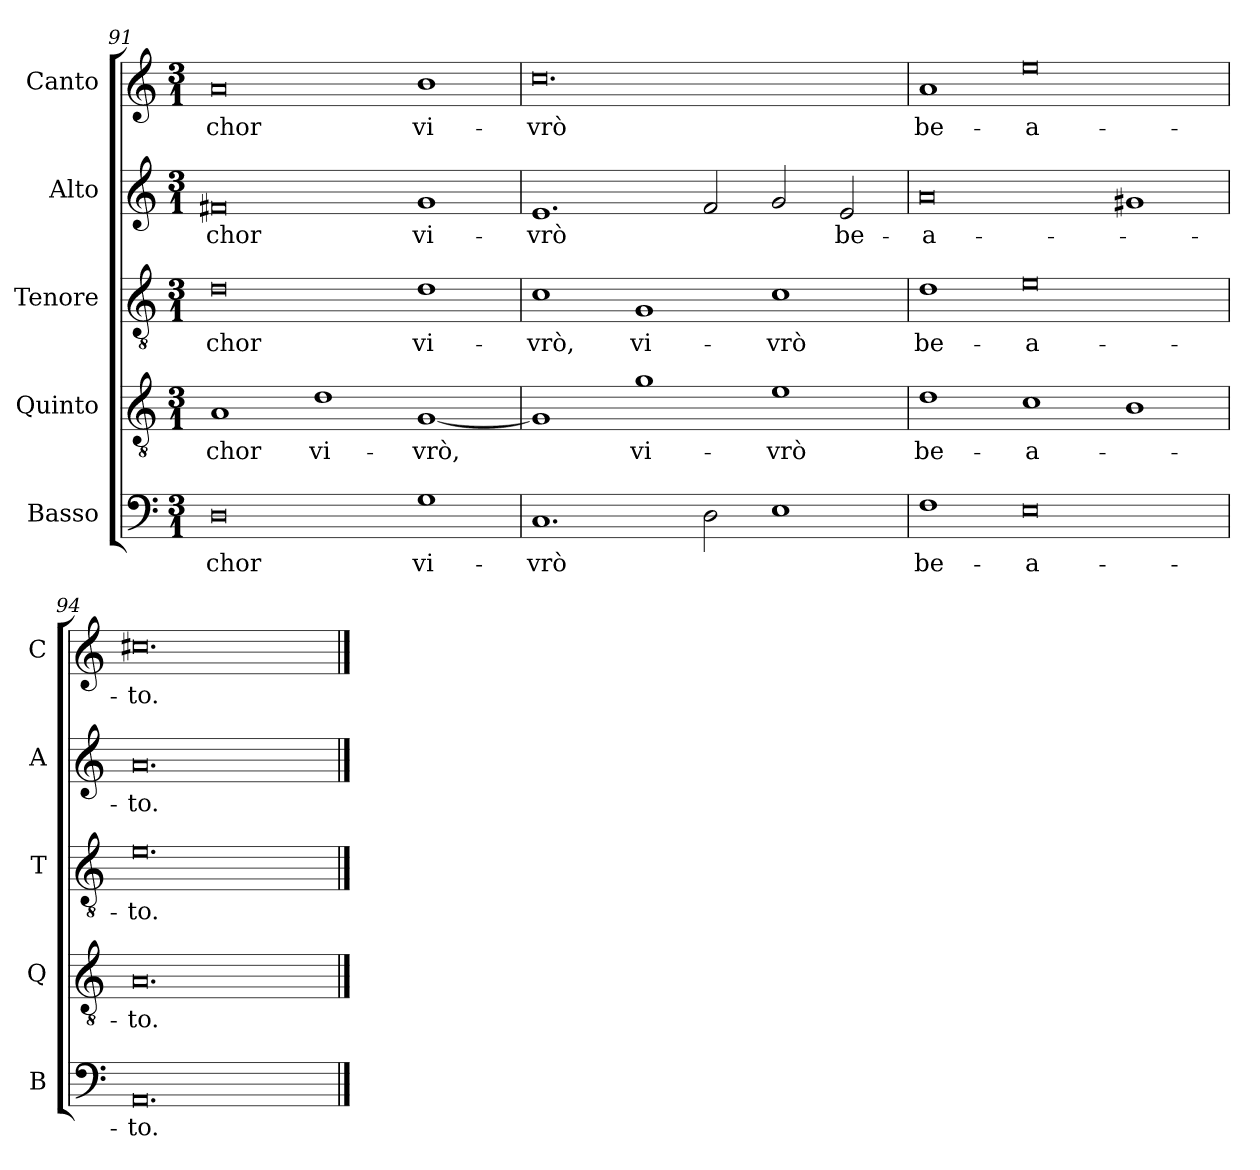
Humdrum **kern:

**kern	**text	**kern	**text	**kern	**text	**kern	**text	**kern	**text
*part5	*part5	*part4	*part4	*part3	*part3	*part2	*part2	*part1	*part1
*staff5	*staff5	*staff4	*staff4	*staff3	*staff3	*staff2	*staff2	*staff1	*staff1
*I"Basso	*	*I"Quinto	*	*I"Tenore	*	*I"Alto	*	*I"Canto	*
*I'B	*	*I'Q	*	*I'T	*	*I'A	*	*I'C	*
*clefF4	*	*clefGv2	*	*clefGv2	*	*clefG2	*	*clefG2	*
*k[]	*	*k[]	*	*k[]	*	*k[]	*	*k[]	*
*M3/1	*	*M3/1	*	*M3/1	*	*M3/1	*	*M3/1	*
=91	=91	=91	=91	=91	=91	=91	=91	=91	=91
0D	-chor	1A	-chor	0d	-chor	0f#X	-chor	0a	-chor
.	.	1d	vi-	.	.	.	.	.	.
1G	vi-	[1G	-vrò,	1d	vi-	1g	vi-	1b	vi-
=92	=92	=92	=92	=92	=92	=92	=92	=92	=92
1.C	-vrò	1G]	.	1c	-vrò,	1.e	-vrò	0.cc	-vrò
.	.	1g	vi-	1G	vi-	.	.	.	.
2D	.	.	.	.	.	2f	.	.	.
1E	.	1e	-vrò	1c	-vrò	2g	.	.	.
.	.	.	.	.	.	2e	be-	.	.
=93	=93	=93	=93	=93	=93	=93	=93	=93	=93
1F	be-	1d	be-	1d	be-	0a	-a-	1a	be-
0E	-a-	1c	-a-	0e	-a-	.	.	0ee	-a-
.	.	1B	.	.	.	1g#X	.	.	.
=94	=94	=94	=94	=94	=94	=94	=94	=94	=94
0.AA	-to.	0.A	-to.	0.e	-to.	0.a	-to.	0.cc#X	-to.
==	==	==	==	==	==	==	==	==	==
*-	*-	*-	*-	*-	*-	*-	*-	*-	*-
